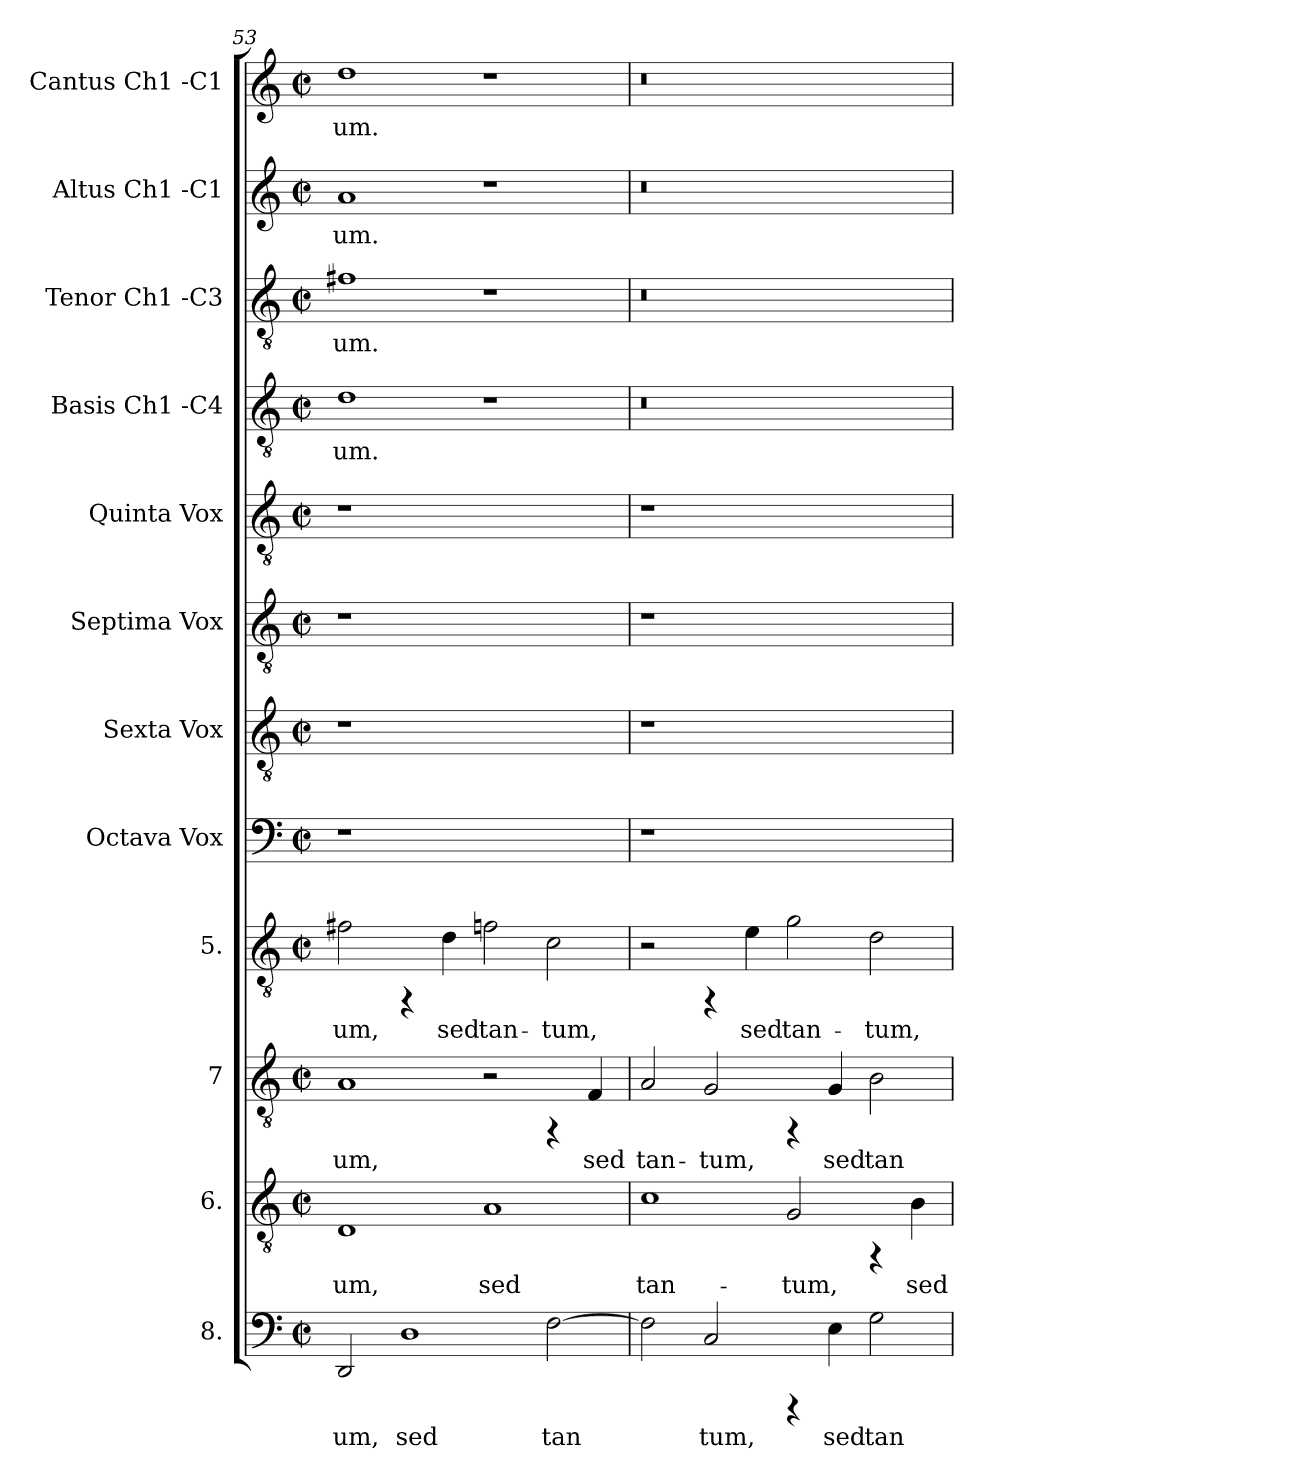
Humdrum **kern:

**kern	**text	**kern	**text	**kern	**text	**kern	**text	**kern	**kern	**kern	**kern	**kern	**text	**kern	**text	**kern	**text	**kern	**text
*part12	*part12	*part11	*part11	*part10	*part10	*part9	*part9	*part8	*part7	*part6	*part5	*part4	*part4	*part3	*part3	*part2	*part2	*part1	*part1
*staff12	*staff12	*staff11	*staff11	*staff10	*staff10	*staff9	*staff9	*staff8	*staff7	*staff6	*staff5	*staff4	*staff4	*staff3	*staff3	*staff2	*staff2	*staff1	*staff1
*I"8.	*	*I"6.	*	*I"7	*	*I"5.	*	*I"Octava  Vox	*I"Sexta  Vox	*I"Septima  Vox	*I"Quinta  Vox	*I"Basis  Ch1 -C4	*	*I"Tenor  Ch1 -C3	*	*I"Altus  Ch1 -C1	*	*I"Cantus  Ch1 -C1	*
*	*	*	*	*	*	*	*	*	*	*	*	*	*	*I'T	*	*I'A	*	*I'C	*
*clefF4	*	*clefGv2	*	*clefGv2	*	*clefGv2	*	*clefF4	*clefGv2	*clefGv2	*clefGv2	*clefGv2	*	*clefGv2	*	*clefG2	*	*clefG2	*
*k[]	*	*k[]	*	*k[]	*	*k[]	*	*k[]	*k[]	*k[]	*k[]	*k[]	*	*k[]	*	*k[]	*	*k[]	*
*C:	*	*C:	*	*C:	*	*C:	*	*C:	*C:	*C:	*C:	*C:	*	*C:	*	*C:	*	*C:	*
*M2/2	*	*M2/2	*	*M2/2	*	*M2/2	*	*M2/2	*M2/2	*M2/2	*M2/2	*M2/2	*	*M2/2	*	*M2/2	*	*M2/2	*
*met(c|)	*	*met(c|)	*	*met(c|)	*	*met(c|)	*	*met(c|)	*met(c|)	*met(c|)	*met(c|)	*met(c|)	*	*met(c|)	*	*met(c|)	*	*met(c|)	*
=53	=53	=53	=53	=53	=53	=53	=53	=53	=53	=53	=53	=53	=53	=53	=53	=53	=53	=53	=53
!	!LO:LY:b:cj	!	!LO:LY:b:cj	!	!LO:LY:b:cj	!	!LO:LY:b:cj	!	!	!	!	!	!LO:LY:b:cj	!	!LO:LY:b:cj	!	!LO:LY:b:cj	!	!LO:LY:b:cj
2DD/	-um,	1D	-um,	1A	-um,	2f#X\	-um,	1r	1r	1r	1r	1d	-um.	1f#X	-um.	1a	-um.	1dd	-um.
!	!LO:LY:b:cj	!	!	!	!	!	!	!	!	!	!	!	!	!	!	!	!	!	!
1D	sed	.	.	.	.	4rFF	.	.	.	.	.	.	.	.	.	.	.	.	.
!	!	!	!	!	!	!	!LO:LY:b:cj	!	!	!	!	!	!	!	!	!	!	!	!
.	.	.	.	.	.	4d\	sed	.	.	.	.	.	.	.	.	.	.	.	.
!	!	!	!LO:LY:b:cj	!	!	!	!LO:LY:b:cj	!	!	!	!	!	!	!	!	!	!	!	!
.	.	1A	sed	2r	.	2f\	tan-	1ryy	1ryy	1ryy	1ryy	1r	.	1r	.	1r	.	1r	.
!	!LO:LY:b:cj	!	!	!	!	!	!LO:LY:b:cj	!	!	!	!	!	!	!	!	!	!	!	!
[>2F\	tan-	.	.	4rFF	.	2c\	-tum,	.	.	.	.	.	.	.	.	.	.	.	.
!	!	!	!	!	!LO:LY:b:cj	!	!	!	!	!	!	!	!	!	!	!	!	!	!
.	.	.	.	4F/	sed	.	.	.	.	.	.	.	.	.	.	.	.	.	.
=54	=54	=54	=54	=54	=54	=54	=54	=54	=54	=54	=54	=54	=54	=54	=54	=54	=54	=54	=54
!	!LO:LY:b:cj	!	!LO:LY:b:cj	!	!LO:LY:b:cj	!	!	!	!	!	!	!	!	!	!	!	!	!	!
2F\]	--	1c	tan-	2A/	tan-	2r	.	1r	1r	1r	1r	0r	.	0r	.	0r	.	0r	.
!	!LO:LY:b:cj	!	!	!	!LO:LY:b:cj	!	!	!	!	!	!	!	!	!	!	!	!	!	!
2C/	-tum,	.	.	2G/	-tum,	4rFF	.	.	.	.	.	.	.	.	.	.	.	.	.
!	!	!	!	!	!	!	!LO:LY:b:cj	!	!	!	!	!	!	!	!	!	!	!	!
.	.	.	.	.	.	4e\	sed	.	.	.	.	.	.	.	.	.	.	.	.
!	!	!	!LO:LY:b:cj	!	!	!	!LO:LY:b:cj	!	!	!	!	!	!	!	!	!	!	!	!
4rCCC	.	2G/	-tum,	4rFF	.	2g\	tan-	1ryy	1ryy	1ryy	1ryy	.	.	.	.	.	.	.	.
!	!LO:LY:b:cj	!	!	!	!LO:LY:b:cj	!	!	!	!	!	!	!	!	!	!	!	!	!	!
4E\	sed	.	.	4G/	sed	.	.	.	.	.	.	.	.	.	.	.	.	.	.
!	!LO:LY:b:cj	!	!	!	!LO:LY:b:cj	!	!LO:LY:b:cj	!	!	!	!	!	!	!	!	!	!	!	!
2G\	tan-	4rFF	.	2B\	tan-	2d\	-tum,	.	.	.	.	.	.	.	.	.	.	.	.
!	!	!	!LO:LY:b:cj	!	!	!	!	!	!	!	!	!	!	!	!	!	!	!	!
.	.	4B\	sed	.	.	.	.	.	.	.	.	.	.	.	.	.	.	.	.
=	=	=	=	=	=	=	=	=	=	=	=	=	=	=	=	=	=	=	=
*-	*-	*-	*-	*-	*-	*-	*-	*-	*-	*-	*-	*-	*-	*-	*-	*-	*-	*-	*-
